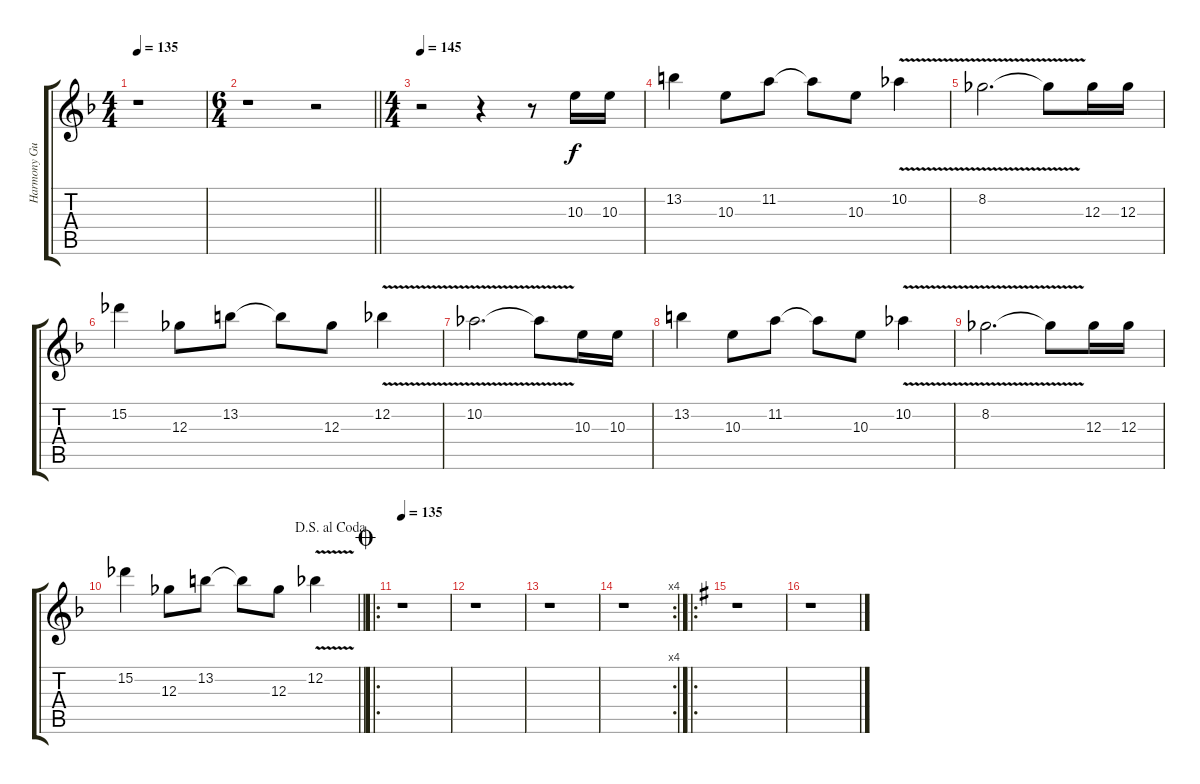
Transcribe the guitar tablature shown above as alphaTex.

\track ("Harmony Guitar" "Harmony Gu") {instrument distortionguitar}
\staff {score tabs}
\tuning (Eb4 Bb3 Gb3 Db3 Ab2 Eb2) {hide}
\ts (4 4)
\tempo 135
\clef g2
\ks f
r.1{dy f} |
\ts (6 4)
\barLineRight lightlight
r.1 r.2 |
\ts (4 4)
\tempo 145
r.2 r.4 r.8 10.3.16 10.3.16 |
13.2.4 10.3.8 11.2.8 11.2{t}.8 10.3.8 10.2{v}.4 |
8.2{v}.2{d} 8.2{v t}.8 12.3.16 12.3.16 |
15.2.4 12.3.8 13.2.8 13.2{t}.8 12.3.8 12.2{v}.4 |
10.2{v}.2{d} 10.2{v t}.8 10.3.16 10.3.16 |
13.2.4 10.3.8 11.2.8 11.2{t}.8 10.3.8 10.2{v}.4 |
8.2{v}.2{d} 8.2{v t}.8 12.3.16 12.3.16 |
\jump dalsegnoalcoda
\barLineRight lightlight
15.2.4 12.3.8 13.2.8 13.2{t}.8 12.3.8 12.2{v}.4 |
\ro
\jump coda
\tempo 135
r.1 |
r.1 |
r.1 |
\rc 4
r.1 |
\ro
\ks g
r.1 |
r.1
